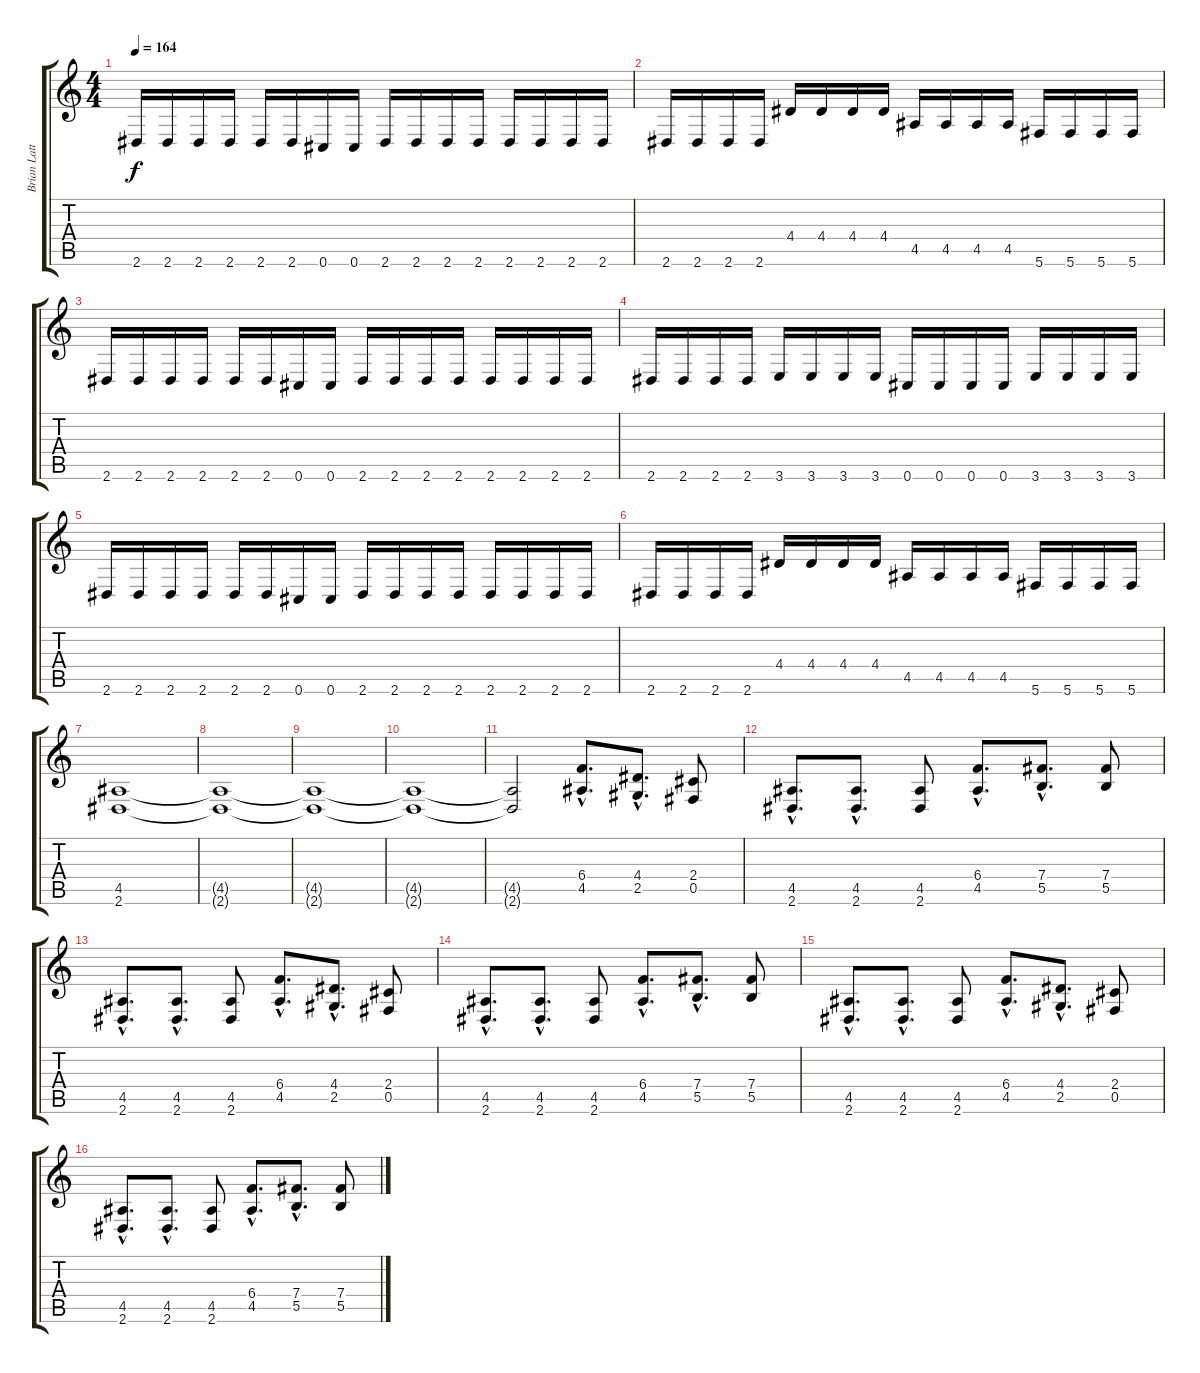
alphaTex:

\track ("Brian Latta" "Brian Latt") {instrument overdrivenguitar}
\staff {score tabs}
\tuning (Db4 Ab3 E3 B2 Gb2 Db2) {hide}
\ts (4 4)
\tempo 164
\clef g2
\ks c
2.6.16{dy f} 2.6.16 2.6.16 2.6.16 2.6.16 2.6.16 0.6.16 0.6.16 2.6.16 2.6.16 2.6.16 2.6.16 2.6.16 2.6.16 2.6.16 2.6.16 |
2.6.16 2.6.16 2.6.16 2.6.16 4.4.16 4.4.16 4.4.16 4.4.16 4.5.16 4.5.16 4.5.16 4.5.16 5.6.16 5.6.16 5.6.16 5.6.16 |
2.6.16 2.6.16 2.6.16 2.6.16 2.6.16 2.6.16 0.6.16 0.6.16 2.6.16 2.6.16 2.6.16 2.6.16 2.6.16 2.6.16 2.6.16 2.6.16 |
2.6.16 2.6.16 2.6.16 2.6.16 3.6.16 3.6.16 3.6.16 3.6.16 0.6.16 0.6.16 0.6.16 0.6.16 3.6.16 3.6.16 3.6.16 3.6.16 |
2.6.16 2.6.16 2.6.16 2.6.16 2.6.16 2.6.16 0.6.16 0.6.16 2.6.16 2.6.16 2.6.16 2.6.16 2.6.16 2.6.16 2.6.16 2.6.16 |
2.6.16 2.6.16 2.6.16 2.6.16 4.4.16 4.4.16 4.4.16 4.4.16 4.5.16 4.5.16 4.5.16 4.5.16 5.6.16 5.6.16 5.6.16 5.6.16 |
(4.5 2.6).1 |
(4.5{t} 2.6{t}).1 |
(4.5{t} 2.6{t}).1{volume 13} |
(4.5{t} 2.6{t}).1 |
(4.5{t} 2.6{t}).2 (6.4{hac} 4.5{hac}).8{d volume 13} (4.4{hac} 2.5{hac}).8{d} (2.4 0.5).8 |
(4.5{hac} 2.6{hac}).8{d} (4.5{hac} 2.6{hac}).8{d} (4.5 2.6).8 (6.4{hac} 4.5{hac}).8{d} (7.4{hac} 5.5{hac}).8{d} (7.4 5.5).8 |
(4.5{hac} 2.6{hac}).8{d} (4.5{hac} 2.6{hac}).8{d} (4.5 2.6).8 (6.4{hac} 4.5{hac}).8{d} (4.4{hac} 2.5{hac}).8{d} (2.4 0.5).8 |
(4.5{hac} 2.6{hac}).8{d} (4.5{hac} 2.6{hac}).8{d} (4.5 2.6).8 (6.4{hac} 4.5{hac}).8{d} (7.4{hac} 5.5{hac}).8{d} (7.4 5.5).8 |
(4.5{hac} 2.6{hac}).8{d} (4.5{hac} 2.6{hac}).8{d} (4.5 2.6).8 (6.4{hac} 4.5{hac}).8{d} (4.4{hac} 2.5{hac}).8{d} (2.4 0.5).8 |
(4.5{hac} 2.6{hac}).8{d} (4.5{hac} 2.6{hac}).8{d} (4.5 2.6).8 (6.4{hac} 4.5{hac}).8{d} (7.4{hac} 5.5{hac}).8{d} (7.4 5.5).8
